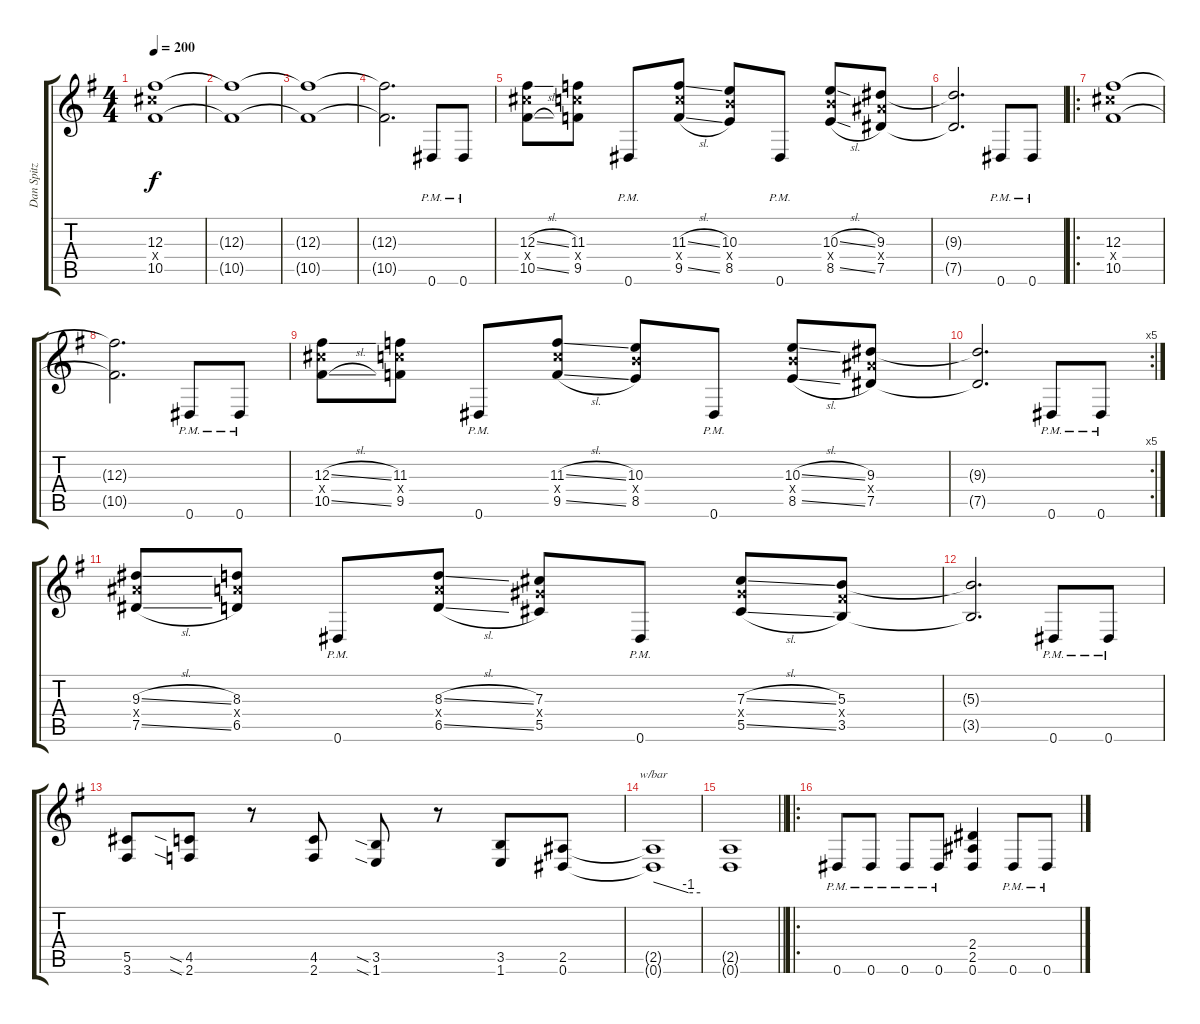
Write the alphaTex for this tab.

\track ("Dan Spitz" "Dan Spitz") {instrument distortionguitar}
\staff {score tabs}
\tuning (Eb4 Bb3 Gb3 Db3 Ab2 Eb2) {hide}
\ts (4 4)
\tempo 200
\clef g2
\ks g
(12.3 12.4{x} 10.5).1{dy f instrument distortionguitar} |
(12.3{t} 10.5{t}).1 |
(12.3{t} 10.5{t}).1 |
(12.3{t} 10.5{t}).2{d} 0.6{pm}.8 0.6{pm}.8 |
(12.3{sl} 12.4{x} 10.5{sl}).8 (11.3 11.4{x} 9.5).8 0.6{pm}.8 (11.3{sl} 11.4{x} 9.5{sl}).8 (10.3 10.4{x} 8.5).8 0.6{pm}.8 (10.3{sl} 10.4{x} 8.5{sl}).8 (9.3 9.4{x} 7.5).8 |
(9.3{t} 7.5{t}).2{d} 0.6{pm}.8 0.6{pm}.8 |
\ro
(12.3 12.4{x} 10.5).1 |
(12.3{t} 10.5{t}).2{d} 0.6{pm}.8 0.6{pm}.8 |
(12.3{sl} 12.4{x} 10.5{sl}).8 (11.3 11.4{x} 9.5).8 0.6{pm}.8 (11.3{sl} 11.4{x} 9.5{sl}).8 (10.3 10.4{x} 8.5).8 0.6{pm}.8 (10.3{sl} 10.4{x} 8.5{sl}).8 (9.3 9.4{x} 7.5).8 |
\rc 5
(9.3{t} 7.5{t}).2{d} 0.6{pm}.8 0.6{pm}.8 |
(9.3{sl} 9.4{x} 7.5{sl}).8 (8.3 8.4{x} 6.5).8 0.6{pm}.8 (8.3{sl} 8.4{x} 6.5{sl}).8 (7.3 7.4{x} 5.5).8 0.6{pm}.8 (7.3{sl} 7.4{x} 5.5{sl}).8 (5.3 5.4{x} 3.5).8 |
(5.3{t} 3.5{t}).2{d} 0.6{pm}.8 0.6{pm}.8 |
(5.5 3.6).8 (4.5{sia} 2.6{sia}).8 r.8 (4.5 2.6).8 (3.5{sia} 1.6{sia}).8 r.8 (3.5 1.6).8 (2.5 0.6).8 |
(2.5{t} 0.6{t}).1{tbe (custom default 0 0 45 -4 60 -4)} |
\barLineRight lightlight
(2.5{t} 0.6{t}).1 |
\ro
0.6{pm}.8 0.6{pm}.8 0.6{pm}.8 0.6{pm}.8 (2.4 2.5 0.6).4 0.6{pm}.8 0.6{pm}.8
